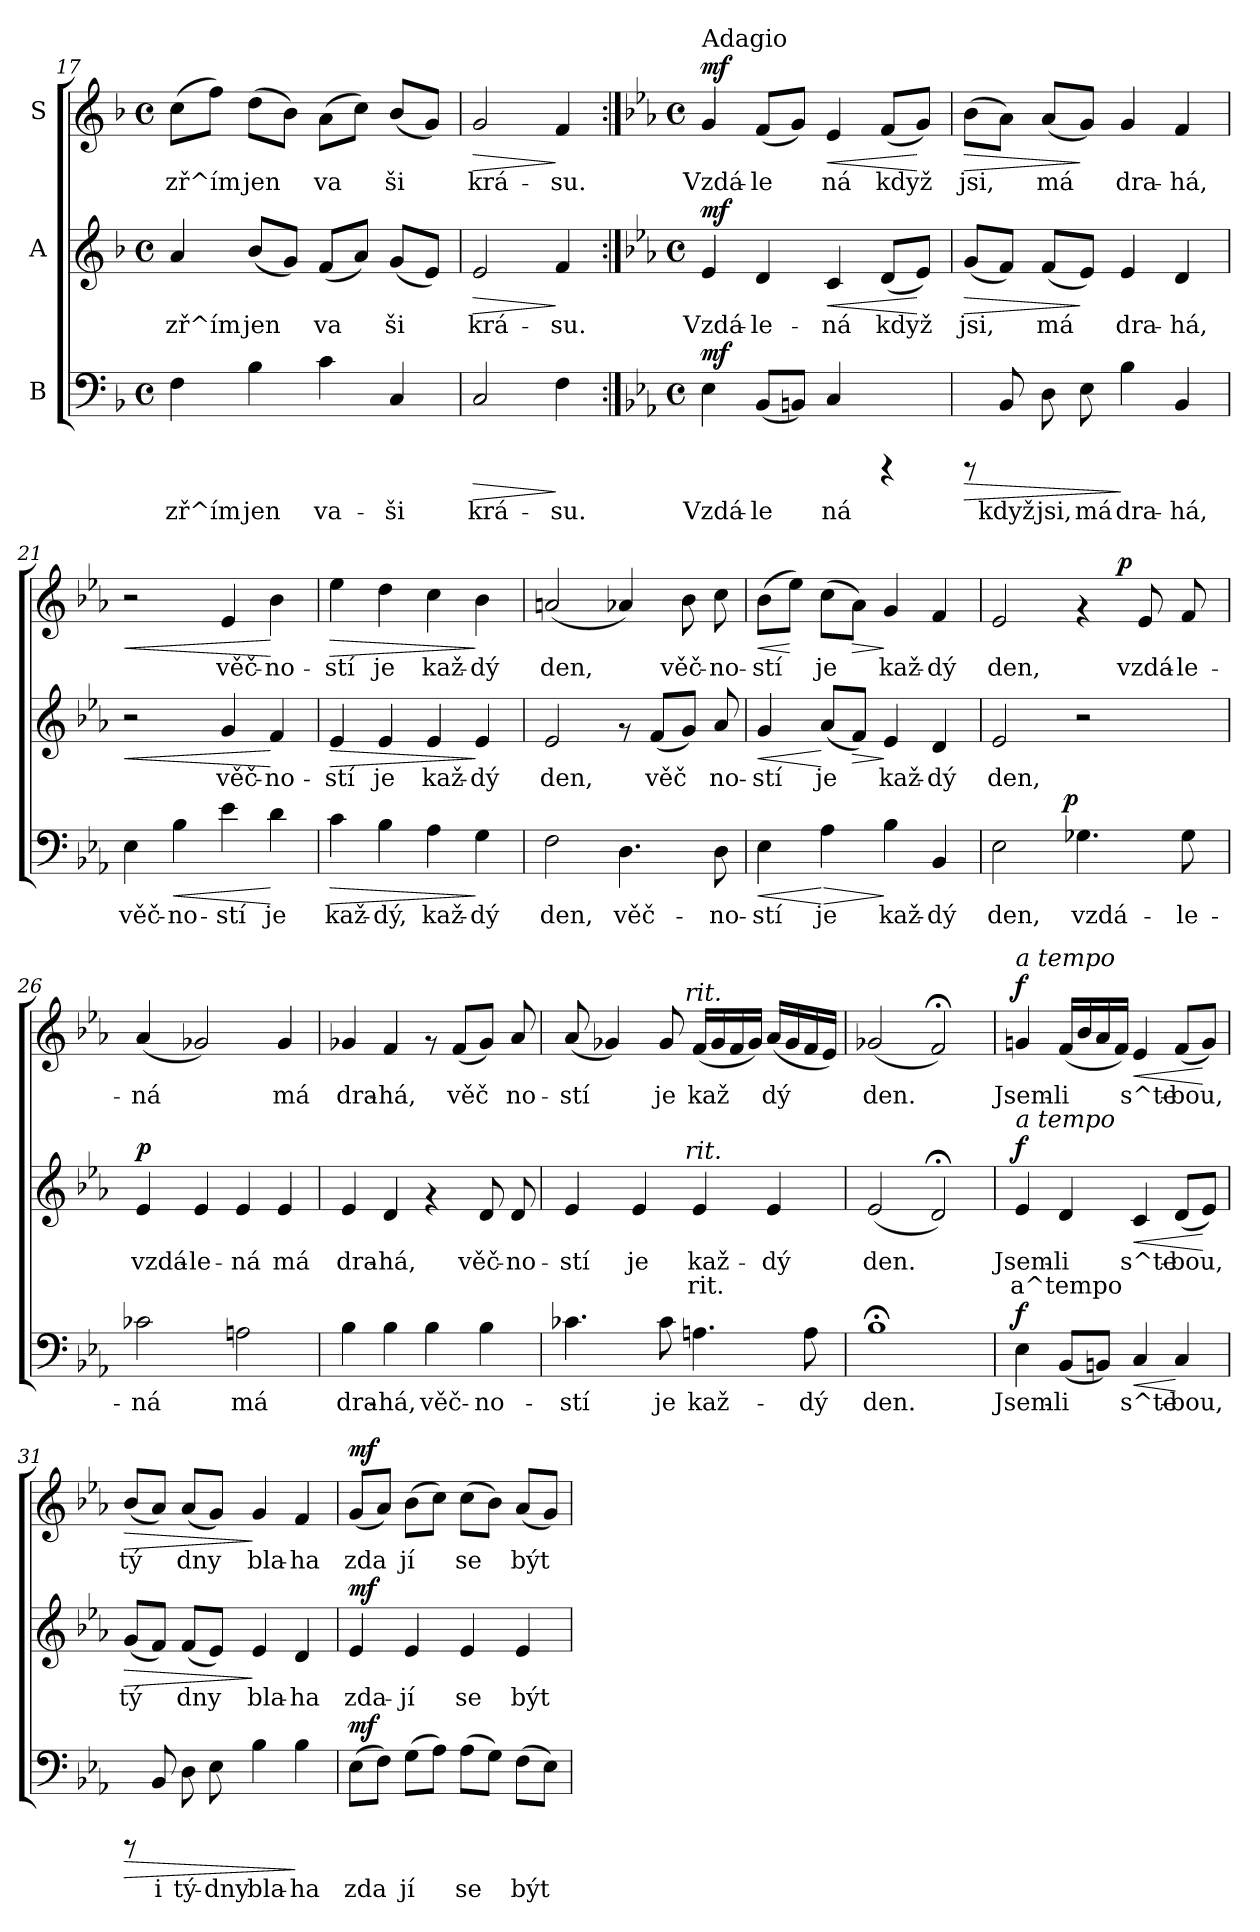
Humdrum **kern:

**kern	**text	**dynam	**kern	**text	**text	**dynam	**kern	**text	**dynam
*part3	*part3	*part3	*part2	*part2	*part2	*part2	*part1	*part1	*part1
*staff3	*staff3	*staff3	*staff2	*staff2	*staff2	*staff2	*staff1	*staff1	*staff1
*I"B	*	*	*I"A	*	*	*	*I"S	*	*
*clefF4	*	*	*clefG2	*	*	*	*clefG2	*	*
*k[b-]	*	*	*k[b-]	*	*	*	*k[b-]	*	*
*F:	*	*	*F:	*	*	*	*F:	*	*
*M4/4	*	*	*M4/4	*	*	*	*M4/4	*	*
*met(c)	*	*	*met(c)	*	*	*	*met(c)	*	*
=17	=17	=17	=17	=17	=17	=17	=17	=17	=17
!	!LO:LY:b:cj	!	!	!LO:LY:b:cj	!	!	!	!LO:LY:b:cj	!
4F\	zř^ím	.	4a/	zř^ím	.	.	(>8cc\L	zř^ím	.
!	!	!	!	!	!	!	!	!LO:LY:b:cj	!
.	.	.	.	.	.	.	8ff\J)	.	.
!	!LO:LY:b:cj	!	!	!LO:LY:b:cj	!	!	!	!LO:LY:b:cj	!
4B-\	jen	.	(<8b-/L	jen	.	.	(>8dd\L	jen	.
!	!	!	!	!LO:LY:b:cj	!	!	!	!LO:LY:b:cj	!
.	.	.	8g/J)	.	.	.	8b-\J)	.	.
!	!LO:LY:b:cj	!	!	!LO:LY:b:cj	!	!	!	!LO:LY:b:cj	!
4c\	va-	.	(<8f/L	va-	.	.	(>8a\L	va-	.
!	!	!	!	!LO:LY:b:cj	!	!	!	!LO:LY:b:cj	!
.	.	.	8a/J)	--	.	.	8cc\J)	--	.
!	!LO:LY:b:cj	!	!	!LO:LY:b:cj	!	!	!	!LO:LY:b:cj	!
4C/	-ši	.	(<8g/L	-ši	.	.	(<8b-/L	-ši	.
!	!	!	!	!LO:LY:b:cj	!	!	!	!LO:LY:b:cj	!
.	.	.	8e/J)	.	.	.	8g/J)	.	.
=18	=18	=18	=18	=18	=18	=18	=18	=18	=18
!	!LO:LY:b:cj	!LO:HP:b	!	!LO:LY:b:cj	!	!LO:HP:b	!	!LO:LY:b:cj	!LO:HP:b
2C/	krá-	>	2e/	krá-	.	>	2g/	krá-	>
!	!LO:LY:b:cj	!	!	!LO:LY:b:cj	!	!	!	!LO:LY:b:cj	!
4F\	-su.	]	4f/	-su.	.	]	4f/	-su.	]
!!LO:PB:g=z
=19:|!	=19:|!	=19:|!	=19:|!	=19:|!	=19:|!	=19:|!	=19:|!	=19:|!	=19:|!
*k[b-e-a-]	*	*	*k[b-e-a-]	*	*	*	*k[b-e-a-]	*	*
*E-:	*	*	*E-:	*	*	*	*E-:	*	*
*M4/4	*	*	*M4/4	*	*	*	*M4/4	*	*
*met(c)	*	*	*met(c)	*	*	*	*met(c)	*	*
!	!	!	!	!	!	!	!LO:TX:a:t=Adagio	!	!
!	!LO:LY:b:cj	!LO:DY:a	!	!LO:LY:b:cj	!	!LO:DY:a	!	!LO:LY:b:cj	!LO:DY:a
4E-\	Vzdá-	mf	4e-/	Vzdá-	.	mf	4g/	Vzdá-	mf
!	!LO:LY:b:cj	!	!	!LO:LY:b:cj	!	!	!	!LO:LY:b:cj	!
(<8BB-/L	-le-	.	4d/	-le-	.	.	(<8f/L	-le-	.
!	!LO:LY:b:cj	!	!	!	!	!	!	!LO:LY:b:cj	!
8BBn/J)	--	.	.	.	.	.	8g/J)	--	.
!	!LO:LY:b:cj	!	!	!LO:LY:b:cj	!	!LO:HP:b	!	!LO:LY:b:cj	!LO:HP:b
4C/	-ná	.	4c/	-ná	.	<	4e-/	-ná	<
!	!	!	!	!LO:LY:b:cj	!	!	!	!LO:LY:b:cj	!
4rCCC	.	.	(>8d/L	když	.	.	(<8f/L	když	.
!	!	!	!	!LO:LY:b:cj	!	!	!	!LO:LY:b:cj	!
.	.	.	8e-/J)	.	.	[	8g/J)	.	[
=20	=20	=20	=20	=20	=20	=20	=20	=20	=20
!	!	!LO:HP:b	!	!LO:LY:b:cj	!	!LO:HP:b	!	!LO:LY:b:cj	!LO:HP:b
8rCCC	.	>	(<8g/L	jsi,	.	>	(>8b-\L	jsi,	>
!	!LO:LY:b:cj	!	!	!LO:LY:b:cj	!	!	!	!LO:LY:b:cj	!
8BB-/	když	.	8f/J)	.	.	.	8a-\J)	.	.
!	!LO:LY:b:cj	!	!	!LO:LY:b:cj	!	!	!	!LO:LY:b:cj	!
8D\	jsi,	.	(<8f/L	má	.	.	(<8a-/L	má	.
!	!LO:LY:b:cj	!	!	!LO:LY:b:cj	!	!	!	!LO:LY:b:cj	!
8E-\	má	.	8e-/J)	.	.	]	8g/J)	.	]
!	!LO:LY:b:cj	!	!	!LO:LY:b:cj	!	!	!	!LO:LY:b:cj	!
4B-\	dra-	]	4e-/	dra-	.	.	4g/	dra-	.
!	!LO:LY:b:cj	!	!	!LO:LY:b:cj	!	!	!	!LO:LY:b:cj	!
4BB-/	-há,	.	4d/	-há,	.	.	4f/	-há,	.
=21	=21	=21	=21	=21	=21	=21	=21	=21	=21
!	!LO:LY:b:cj	!	!	!	!	!LO:HP:b	!	!	!LO:HP:b
4E-\	věč-	.	2r	.	.	<	2r	.	<
!	!LO:LY:b:cj	!LO:HP:b	!	!	!	!	!	!	!
4B-\	-no-	<	.	.	.	.	.	.	.
!	!LO:LY:b:cj	!	!	!LO:LY:b:cj	!	!	!	!LO:LY:b:cj	!
4e-\	-stí	.	4g/	věč-	.	.	4e-/	věč-	.
!	!LO:LY:b:cj	!	!	!LO:LY:b:cj	!	!	!	!LO:LY:b:cj	!
4d\	je	[	4f/	-no-	.	[	4b-\	-no-	[
=22	=22	=22	=22	=22	=22	=22	=22	=22	=22
!	!LO:LY:b:cj	!LO:HP:b	!	!LO:LY:b:cj	!	!LO:HP:b	!	!LO:LY:b:cj	!LO:HP:b
4c\	kaž-	>	4e-/	-stí	.	>	4ee-\	-stí	>
!	!LO:LY:b:cj	!	!	!LO:LY:b:cj	!	!	!	!LO:LY:b:cj	!
4B-\	-dý,	.	4e-/	je	.	.	4dd\	je	.
!	!LO:LY:b:cj	!	!	!LO:LY:b:cj	!	!	!	!LO:LY:b:cj	!
4A-\	kaž-	.	4e-/	kaž-	.	.	4cc\	kaž-	.
!	!LO:LY:b:cj	!	!	!LO:LY:b:cj	!	!	!	!LO:LY:b:cj	!
4G\	-dý	]	4e-/	-dý	.	]	4b-\	-dý	]
!!LO:LB:g=z
=23	=23	=23	=23	=23	=23	=23	=23	=23	=23
!	!LO:LY:b:cj	!	!	!LO:LY:b:cj	!	!	!	!LO:LY:b:cj	!
2F\	den,	.	2e-/	den,	.	.	(<2an/	den,	.
!	!LO:LY:b:cj	!	!	!	!	!	!	!LO:LY:b:cj	!
4.D\	věč-	.	8rf	.	.	.	4a-X/)	.	.
!	!	!	!	!LO:LY:b:cj	!	!	!	!	!
.	.	.	(<8f/L	věč-	.	.	.	.	.
!	!	!	!	!LO:LY:b:cj	!	!	!	!LO:LY:b:cj	!
.	.	.	8g/J)	--	.	.	8b-\	věč-	.
!	!LO:LY:b:cj	!	!	!LO:LY:b:cj	!	!	!	!LO:LY:b:cj	!
8D\	-no-	.	8a-/	-no-	.	.	8cc\	-no-	.
=24	=24	=24	=24	=24	=24	=24	=24	=24	=24
!	!LO:LY:b:cj	!LO:HP:b	!	!LO:LY:b:cj	!	!LO:HP:b	!	!LO:LY:b:cj	!LO:HP:b
4E-\	-stí	<	4g/	-stí	.	<	(>8b-\L	-stí	<
!	!	!	!	!	!	!	!	!LO:LY:b:cj	!
.	.	.	.	.	.	.	8ee-\J)	.	[
!	!LO:LY:b:cj	!LO:HP:n=1:b	!	!LO:LY:b:cj	!	!	!	!LO:LY:b:cj	!
4A-\	je	[ >	(<8a-/L	je	.	[	(>8cc\L	je	.
!	!	!	!	!LO:LY:b:cj	!	!LO:HP:b	!	!LO:LY:b:cj	!LO:HP:b
.	.	.	8f/J)	.	.	>	8a-\J)	.	>
!	!LO:LY:b:cj	!	!	!LO:LY:b:cj	!	!	!	!LO:LY:b:cj	!
4B-\	kaž-	]	4e-/	kaž-	.	]	4g/	kaž-	]
!	!LO:LY:b:cj	!	!	!LO:LY:b:cj	!	!	!	!LO:LY:b:cj	!
4BB-/	-dý	.	4d/	-dý	.	.	4f/	-dý	.
=25	=25	=25	=25	=25	=25	=25	=25	=25	=25
!	!LO:LY:b:cj	!	!	!LO:LY:b:cj	!	!	!	!LO:LY:b:cj	!
*^	*	*	*	*	*	*	*^	*	*
2E-\	4...ryy	den,	.	2e-/	den,	.	.	2e-/	2ryy	den,	.
!	!	!	!LO:DY:a	!	!	!	!	!	!	!	!
.	2ryy	.	p	.	.	.	.	.	.	.	.
!	!	!LO:LY:b:cj	!	!	!	!	!	!	!	!	!
4.G-X\	.	vzdá-	.	2r	.	.	.	4rf	8.ryy	.	.
!	!	!	!	!	!	!	!	!	!	!	!LO:DY:a
.	.	.	.	.	.	.	.	.	4ryy	.	p
!	!	!	!	!	!	!	!	!	!	!LO:LY:b:cj	!
.	.	.	.	.	.	.	.	8e-/	.	vzdá-	.
!	!	!LO:LY:b:cj	!	!	!	!	!	!	!	!LO:LY:b:cj	!
8G-\	.	-le-	.	.	.	.	.	8f/	.	-le-	.
.	.	.	.	.	.	.	.	.	16ryy	.	.
.	32ryy	.	.	.	.	.	.	.	.	.	.
=26	=26	=26	=26	=26	=26	=26	=26	=26	=26	=26	=26
!	!	!LO:LY:b:cj	!	!	!LO:LY:b:cj	!	!LO:DY:a	!	!	!LO:LY:b:cj	!
*v	*v	*	*	*	*	*	*	*v	*v	*	*
2c-X\	-ná	.	4e-/	vzdá-	.	p	(<4a-/	-ná	.
!	!	!	!	!LO:LY:b:cj	!	!	!	!LO:LY:b:cj	!
.	.	.	4e-/	-le-	.	.	2g-X/)	.	.
!	!LO:LY:b:cj	!	!	!LO:LY:b:cj	!	!	!	!	!
2An\	má	.	4e-/	-ná	.	.	.	.	.
!	!	!	!	!LO:LY:b:cj	!	!	!	!LO:LY:b:cj	!
.	.	.	4e-/	má	.	.	4g-/	má	.
=27	=27	=27	=27	=27	=27	=27	=27	=27	=27
!	!LO:LY:b:cj	!	!	!LO:LY:b:cj	!	!	!	!LO:LY:b:cj	!
4B-\	dra-	.	4e-/	dra-	.	.	4g-X/	dra-	.
!	!LO:LY:b:cj	!	!	!LO:LY:b:cj	!	!	!	!LO:LY:b:cj	!
4B-\	-há,	.	4d/	-há,	.	.	4f/	-há,	.
!	!LO:LY:b:cj	!	!	!	!	!	!	!	!
4B-\	věč-	.	4rf	.	.	.	8rf	.	.
!	!	!	!	!	!	!	!	!LO:LY:b:cj	!
.	.	.	.	.	.	.	(<8f/L	věč-	.
!	!LO:LY:b:cj	!	!	!LO:LY:b:cj	!	!	!	!LO:LY:b:cj	!
4B-\	-no-	.	8d/	věč-	.	.	8g-/J)	--	.
!	!	!	!	!LO:LY:b:cj	!	!	!	!LO:LY:b:cj	!
.	.	.	8d/	-no-	.	.	8a-/	-no-	.
!!LO:LB:g=z
=28	=28	=28	=28	=28	=28	=28	=28	=28	=28
!	!LO:LY:b:cj	!	!	!LO:LY:b:cj	!LO:LY:b:cj	!	!	!LO:LY:b:cj	!
*	*	*	*^	*	*	*	*^	*	*
4.c-X\	-stí	.	4e-/	4ryy	-stí	-	.	(<8a-/	4ryy	-stí	.
!	!	!	!	!	!	!	!	!	!	!LO:LY:b:cj	!
.	.	.	.	.	.	.	.	4g-X/)	.	.	.
!	!	!	!	!	!LO:LY:b:cj	!LO:LY:b:cj	!	!	!	!	!
.	.	.	4e-/	8...ryy	-je	-	.	.	8...ryy	.	.
!	!LO:LY:b:cj	!	!	!	!	!	!	!	!	!LO:LY:b:cj	!
8c-\	je	.	.	.	.	.	.	8g-/	.	je	.
!	!	!	!	!	!	!	!	!	!LO:TX:a:i:t=rit.	!	!
!	!	!	!	!LO:TX:a:i:t=rit.	!	!	!	!	!	!	!
.	.	.	.	2ryy	.	.	.	.	2ryy	.	.
!	!LO:LY:b:cj	!	!	!	!LO:LY:b:cj	!LO:LY:b:cj	!	!	!	!LO:LY:b:cj	!
4.An\	kaž-	.	4e-/	.	-kaž-	-rit.	.	(<16f/L	.	kaž-	.
!	!	!	!	!	!	!	!	!	!	!LO:LY:b:cj	!
.	.	.	.	.	.	.	.	16g-/	.	--	.
!	!	!	!	!	!	!	!	!	!	!LO:LY:b:cj	!
.	.	.	.	.	.	.	.	16f/	.	--	.
!	!	!	!	!	!	!	!	!	!	!LO:LY:b:cj	!
.	.	.	.	.	.	.	.	16g-/J)	.	--	.
!	!	!	!	!	!LO:LY:b:cj	!LO:LY:b:cj	!	!	!	!LO:LY:b:cj	!
.	.	.	4e-/	.	dý	.	.	(<16a-/L	.	-dý	.
!	!	!	!	!	!	!	!	!	!	!LO:LY:b:cj	!
.	.	.	.	.	.	.	.	16g-/	.	.	.
!	!LO:LY:b:cj	!	!	!	!	!	!	!	!	!LO:LY:b:cj	!
8A\	-dý	.	.	.	.	.	.	16f/	.	.	.
!	!	!	!	!	!	!	!	!	!	!LO:LY:b:cj	!
.	.	.	.	.	.	.	.	16e-/J)	.	.	.
.	.	.	.	64ryy	.	.	.	.	64ryy	.	.
=29	=29	=29	=29	=29	=29	=29	=29	=29	=29	=29	=29
!	!LO:LY:b:cj	!	!	!	!LO:LY:b:cj	!	!	!	!	!LO:LY:b:cj	!
*	*	*	*v	*v	*	*	*	*	*	*	*
*	*	*	*	*	*	*	*v	*v	*	*
1B-;<	den.	.	(<2e-/	den.	.	.	(<2g-X/	den.	.
!	!	!	!	!LO:LY:b:cj	!	!	!	!LO:LY:b:cj	!
.	.	.	2d;</)	.	.	.	2f;</)	.	.
=30	=30	=30	=30	=30	=30	=30	=30	=30	=30
!	!	!	!	!	!	!	!LO:TX:a:i:t=a tempo	!	!
!	!	!	!LO:TX:a:i:t=a tempo	!	!	!	!	!	!
!	!LO:LY:b:cj	!LO:DY:a	!	!LO:LY:b:cj	!LO:LY:b:cj	!LO:DY:a	!	!LO:LY:b:cj	!LO:DY:a
4E-\	Jsem-	f	4e-/	Jsem-	-a^tempo	f	4gn/	Jsem-	f
!	!LO:LY:b:cj	!	!	!LO:LY:b:cj	!LO:LY:b:cj	!	!	!LO:LY:b:cj	!
(<8BB-/L	-li	.	4d/	li	.	.	(<16f/L	-li	.
!	!	!	!	!	!	!	!	!LO:LY:b:cj	!
.	.	.	.	.	.	.	16b-/	.	.
!	!LO:LY:b:cj	!	!	!	!	!	!	!LO:LY:b:cj	!
8BBn/J)	.	.	.	.	.	.	16a-/	.	.
!	!	!	!	!	!	!	!	!LO:LY:b:cj	!
.	.	.	.	.	.	.	16f/J)	.	.
!	!LO:LY:b:cj	!LO:HP:b	!	!LO:LY:b:cj	!LO:LY:b:cj	!LO:HP:b	!	!LO:LY:b:cj	!LO:HP:b
4C/	s^te-	<	4c/	s^te-	-	<	4e-/	s^te-	<
!	!LO:LY:b:cj	!	!	!LO:LY:b:cj	!LO:LY:b:cj	!	!	!LO:LY:b:cj	!
4C/	-bou,	[	(<8d/L	bou,	.	.	(<8f/L	-bou,	.
!	!	!	!	!LO:LY:b:cj	!LO:LY:b:cj	!	!	!LO:LY:b:cj	!
.	.	.	8e-/J)	.	.	[	8g/J)	.	[
=31	=31	=31	=31	=31	=31	=31	=31	=31	=31
!	!	!LO:HP:b	!	!LO:LY:b:cj	!	!LO:HP:b	!	!LO:LY:b:cj	!LO:HP:b
8rCCC	.	>	(<8g/L	tý-	.	>	(<8b-/L	tý-	>
!	!LO:LY:b:cj	!	!	!LO:LY:b:cj	!	!	!	!LO:LY:b:cj	!
8BB-/	i	.	8f/J)	--	.	.	8a-/J)	--	.
!	!LO:LY:b:cj	!	!	!LO:LY:b:cj	!	!	!	!LO:LY:b:cj	!
8D\	tý-	.	(<8f/L	-dny	.	.	(<8a-/L	-dny	.
!	!LO:LY:b:cj	!	!	!LO:LY:b:cj	!	!	!	!LO:LY:b:cj	!
8E-\	-dny	.	8e-/J)	.	.	.	8g/J)	.	.
!	!LO:LY:b:cj	!	!	!LO:LY:b:cj	!	!	!	!LO:LY:b:cj	!
4B-\	bla-	.	4e-/	bla-	.	]	4g/	bla-	]
!	!LO:LY:b:cj	!	!	!LO:LY:b:cj	!	!	!	!LO:LY:b:cj	!
4B-\	-ha	]	4d/	-ha	.	.	4f/	-ha	.
!!LO:LB:g=z
=32	=32	=32	=32	=32	=32	=32	=32	=32	=32
!	!LO:LY:b:cj	!LO:DY:a	!	!LO:LY:b:cj	!	!LO:DY:a	!	!LO:LY:b:cj	!LO:DY:a
(>8E-\L	zda-	mf	4e-/	zda-	.	mf	(<8g/L	zda-	mf
!	!LO:LY:b:cj	!	!	!	!	!	!	!LO:LY:b:cj	!
8F\J)	--	.	.	.	.	.	8a-/J)	--	.
!	!LO:LY:b:cj	!	!	!LO:LY:b:cj	!	!	!	!LO:LY:b:cj	!
(>8G\L	-jí	.	4e-/	-jí	.	.	(>8b-\L	-jí	.
!	!LO:LY:b:cj	!	!	!	!	!	!	!LO:LY:b:cj	!
8A-\J)	.	.	.	.	.	.	8cc\J)	.	.
!	!LO:LY:b:cj	!	!	!LO:LY:b:cj	!	!	!	!LO:LY:b:cj	!
(>8A-\L	se	.	4e-/	se	.	.	(>8cc\L	se	.
!	!LO:LY:b:cj	!	!	!	!	!	!	!LO:LY:b:cj	!
8G\J)	.	.	.	.	.	.	8b-\J)	.	.
!	!LO:LY:b:cj	!	!	!LO:LY:b:cj	!	!	!	!LO:LY:b:cj	!
(>8F\L	být	.	4e-/	být	.	.	(<8a-/L	být	.
!	!LO:LY:b:cj	!	!	!	!	!	!	!LO:LY:b:cj	!
8E-\J)	.	.	.	.	.	.	8g/J)	.	.
=	=	=	=	=	=	=	=	=	=
*-	*-	*-	*-	*-	*-	*-	*-	*-	*-
